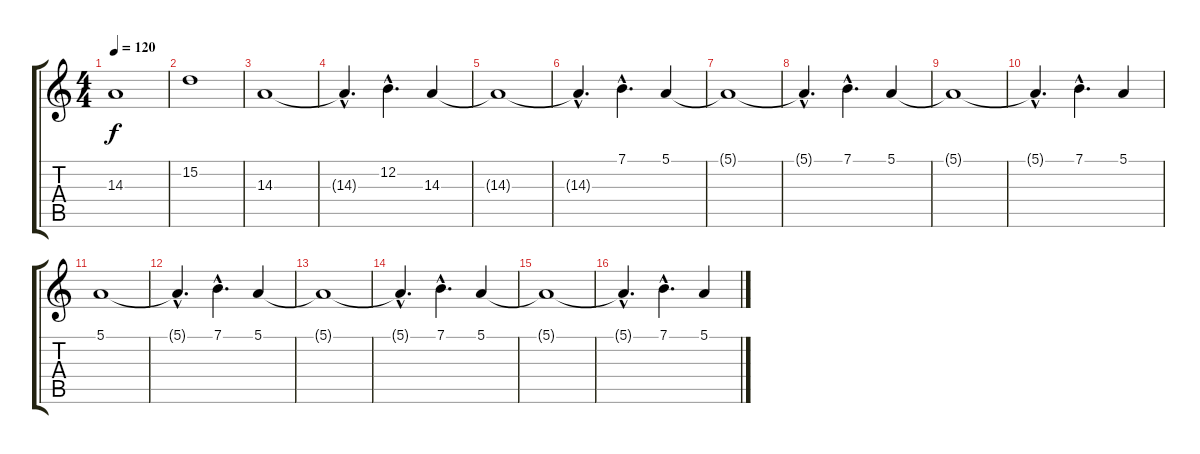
\track "" {instrument pad5bowed}
\staff {score tabs}
\tuning (E4 B3 G3 D3 A2 E2) {hide}
\ts (4 4)
\tempo 120
\clef g2
\ks c
14.3.1{dy f} |
15.2.1 |
14.3.1 |
14.3{hac t}.4{d} 12.2{hac}.4{d} 14.3.4 |
14.3{t}.1 |
14.3{hac t}.4{d} 7.1{hac}.4{d} 5.1.4 |
5.1{t}.1 |
5.1{hac t}.4{d} 7.1{hac}.4{d} 5.1.4 |
5.1{t}.1 |
5.1{hac t}.4{d} 7.1{hac}.4{d} 5.1.4 |
5.1.1 |
5.1{hac t}.4{d} 7.1{hac}.4{d} 5.1.4 |
5.1{t}.1 |
5.1{hac t}.4{d} 7.1{hac}.4{d} 5.1.4 |
5.1{t}.1 |
5.1{hac t}.4{d} 7.1{hac}.4{d} 5.1.4
